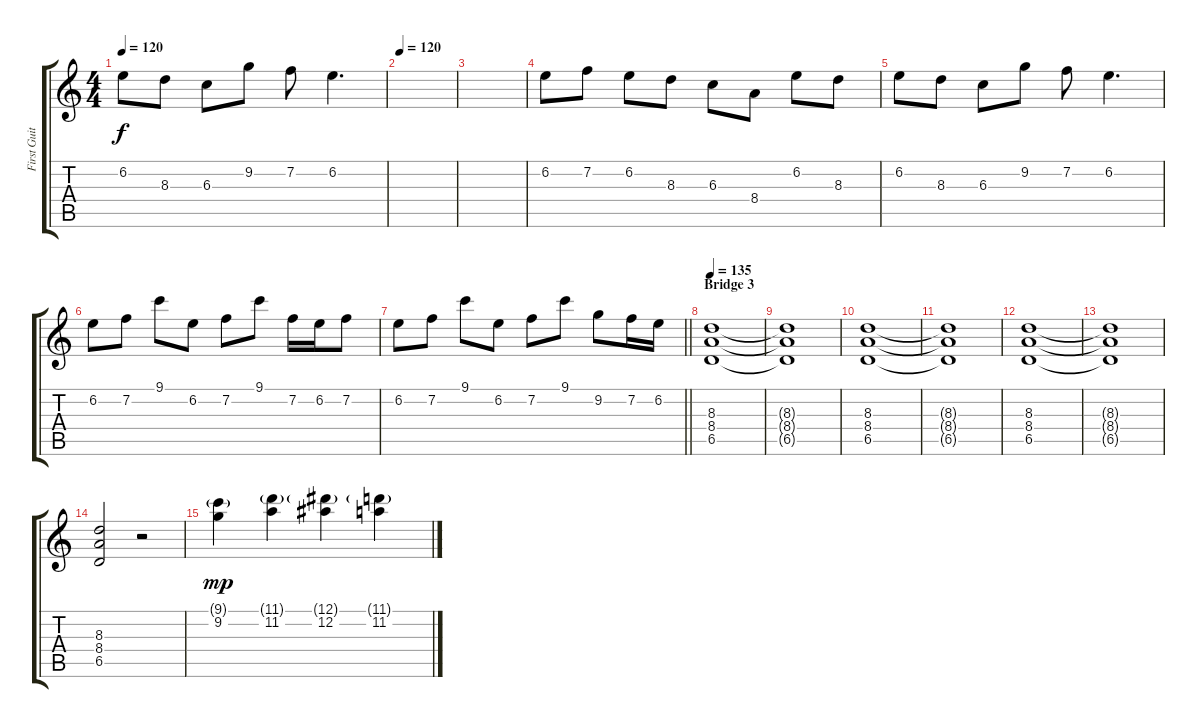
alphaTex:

\track ("First Guitar" "First Guit") {instrument overdrivenguitar}
\staff {score tabs}
\tuning (Eb4 Bb3 Gb3 Db3 Ab2 Eb2) {hide}
\ts (4 4)
\tempo 120
\clef g2
\ks c
6.2.8{dy f} 8.3.8 6.3.8 9.2.8 7.2.8 6.2.4{d} |
\tempo 120
|
|
6.2.8 7.2.8 6.2.8 8.3.8 6.3.8 8.4.8 6.2.8 8.3.8 |
6.2.8 8.3.8 6.3.8 9.2.8 7.2.8 6.2.4{d} |
6.2.8 7.2.8 9.1.8 6.2.8 7.2.8 9.1.8 7.2.16 6.2.16 7.2.8 |
\barLineRight lightlight
6.2.8 7.2.8 9.1.8 6.2.8 7.2.8 9.1.8 9.2.8 7.2.16 6.2.16 |
\section ("" "Bridge 3")
\tempo 135
(8.3 8.4 6.5).1 |
(8.3{t} 8.4{t} 6.5{t}).1 |
(8.3 8.4 6.5).1 |
(8.3{t} 8.4{t} 6.5{t}).1 |
(8.3 8.4 6.5).1 |
(8.3{t} 8.4{t} 6.5{t}).1 |
(8.3 8.4 6.5).2 r.2 |
(9.1{g} 9.2).4{dy mp} (11.1{g} 11.2).4 (12.1{g} 12.2).4 (11.1{g} 11.2).4
